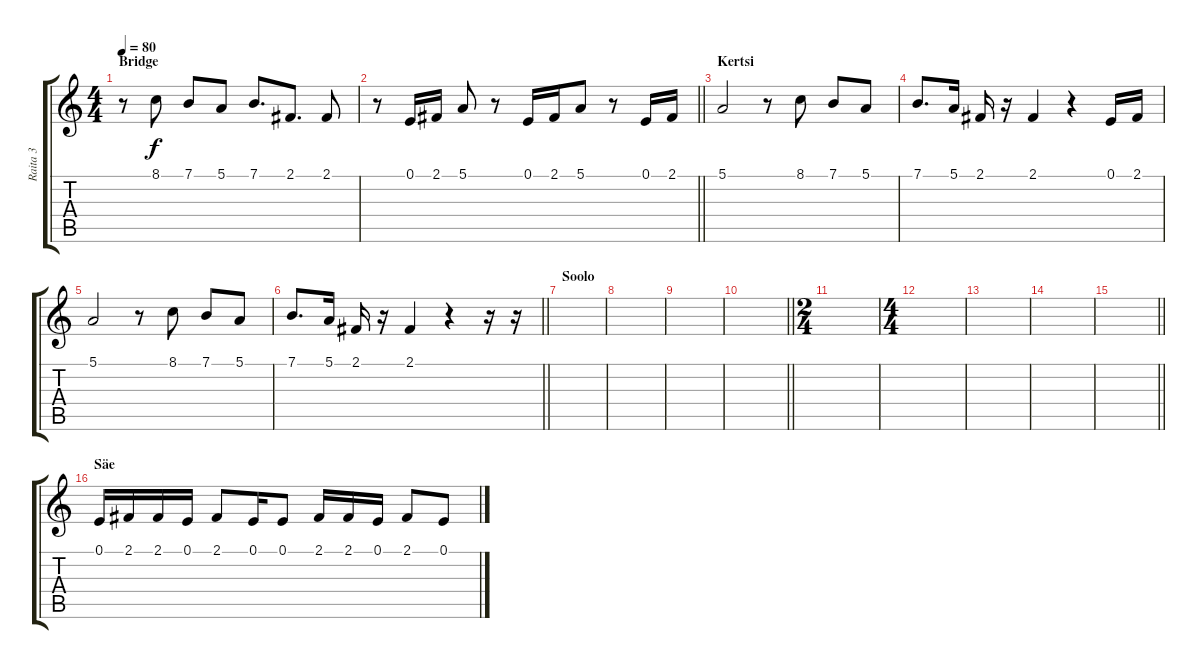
\track ("Raita 3" "Raita 3") {instrument lead6voice}
\staff {score tabs}
\tuning (E4 B3 G3 D3 A2 E2) {hide}
\ts (4 4)
\section ("" "Bridge ")
\tempo 80
\clef g2
\ks c
r.8{dy f} 8.1.8 7.1.8 5.1.8 7.1.8{d} 2.1.8{d} 2.1.8 |
\barLineRight lightlight
r.8 0.1.16 2.1.16 5.1.8 r.8 0.1.16 2.1.16 5.1.8 r.8 0.1.16 2.1.16 |
\section ("" "Kertsi")
5.1.2 r.8 8.1.8 7.1.8 5.1.8 |
7.1.8{d} 5.1.16 2.1.16 r.16 2.1.4 r.4 0.1.16 2.1.16 |
5.1.2 r.8 8.1.8 7.1.8 5.1.8 |
\barLineRight lightlight
7.1.8{d} 5.1.16 2.1.16 r.16 2.1.4 r.4 r.16 r.16 |
\section ("" "Soolo")
|
|
|
\barLineRight lightlight
|
\ts (2 4)
|
\ts (4 4)
|
|
|
\barLineRight lightlight
|
\section ("" "Säe")
0.1.16 2.1.16 2.1.16 0.1.16 2.1.8 0.1.16 0.1.8 2.1.16 2.1.16 0.1.16 2.1.8 0.1.8
